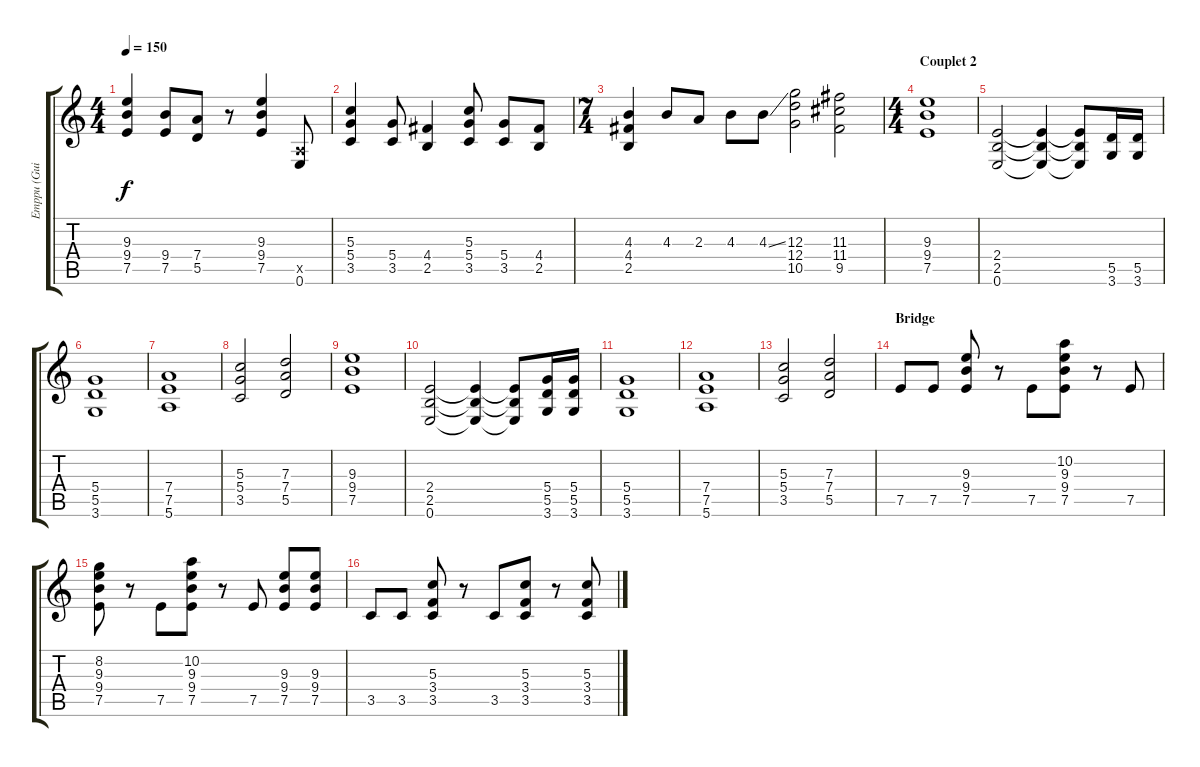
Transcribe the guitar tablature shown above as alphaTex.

\track ("Emppu (Guitar)" "Emppu (Gui") {instrument distortionguitar}
\staff {score tabs}
\tuning (E4 B3 G3 D3 A2 E2) {hide}
\ts (4 4)
\tempo 150
\clef g2
\ks c
(9.3 9.4 7.5).4{dy f} (9.4 7.5).8 (7.4 5.5).8 r.8 (9.3 9.4 7.5).4 (0.5{x} 0.6).8 |
(5.3 5.4 3.5).4 (5.4 3.5).8 (4.4 2.5).4 (5.3 5.4 3.5).8 (5.4 3.5).8 (4.4 2.5).8 |
\ts (7 4)
(4.3 4.4 2.5).4 4.3.8 2.3.8 4.3.8 4.3{ss}.8 (12.3 12.4 10.5).2 (11.3 11.4 9.5).2 |
\ts (4 4)
\section ("" "Couplet 2")
(9.3 9.4 7.5).1 |
(2.4 2.5 0.6).2 (2.4{t} 2.5{t} 0.6{t}).4 (2.4{t} 2.5{t} 0.6{t}).8 (5.5 3.6).16 (5.5 3.6).16 |
(5.4 5.5 3.6).1 |
(7.4 7.5 5.6).1 |
(5.3 5.4 3.5).2 (7.3 7.4 5.5).2 |
(9.3 9.4 7.5).1 |
(2.4 2.5 0.6).2 (2.4{t} 2.5{t} 0.6{t}).4 (2.4{t} 2.5{t} 0.6{t}).8 (5.4 5.5 3.6).16 (5.4 5.5 3.6).16 |
(5.4 5.5 3.6).1 |
(7.4 7.5 5.6).1 |
(5.3 5.4 3.5).2 (7.3 7.4 5.5).2 |
\section ("" "Bridge")
7.5.8 7.5.8 (9.3 9.4 7.5).8 r.8 7.5.8 (10.2 9.3 9.4 7.5).8 r.8 7.5.8 |
(8.2 9.3 9.4 7.5).8 r.8 7.5.8 (10.2 9.3 9.4 7.5).8 r.8 7.5.8 (9.3 9.4 7.5).8 (9.3 9.4 7.5).8 |
3.5.8 3.5.8 (5.3 3.4 3.5).8 r.8 3.5.8 (5.3 3.4 3.5).8 r.8 (5.3 3.4 3.5).8
